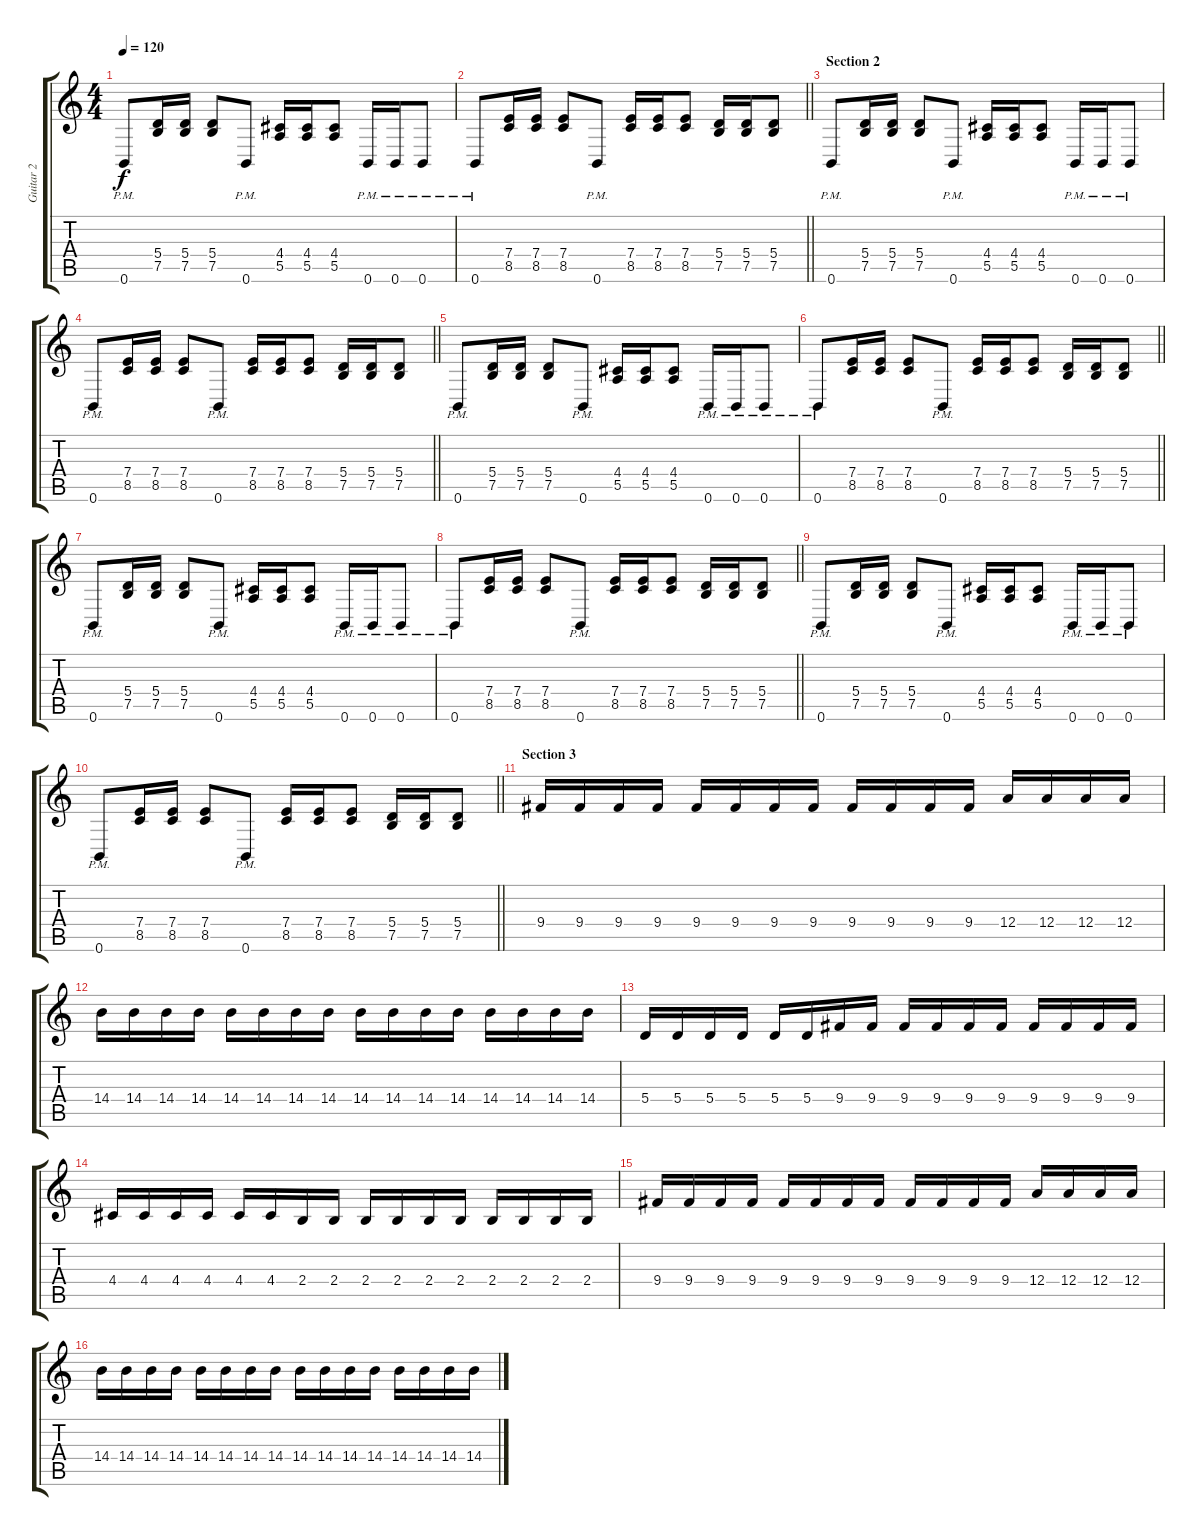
\track ("Guitar 2" "Guitar 2") {instrument overdrivenguitar}
\staff {score tabs}
\tuning (B3 Gb3 D3 A2 E2 B1) {hide}
\ts (4 4)
\tempo 120
\clef g2
\ks c
0.6{pm}.8{dy f} (5.4 7.5).16 (5.4 7.5).16 (5.4 7.5).8 0.6{pm}.8 (4.4 5.5).16 (4.4 5.5).16 (4.4 5.5).8 0.6{pm}.16 0.6{pm}.16 0.6{pm}.8 |
\barLineRight lightlight
0.6{pm}.8 (7.4 8.5).16 (7.4 8.5).16 (7.4 8.5).8 0.6{pm}.8 (7.4 8.5).16 (7.4 8.5).16 (7.4 8.5).8 (5.4 7.5).16 (5.4 7.5).16 (5.4 7.5).8 |
\section ("" "Section 2")
0.6{pm}.8 (5.4 7.5).16 (5.4 7.5).16 (5.4 7.5).8 0.6{pm}.8 (4.4 5.5).16 (4.4 5.5).16 (4.4 5.5).8 0.6{pm}.16 0.6{pm}.16 0.6{pm}.8 |
\barLineRight lightlight
0.6{pm}.8 (7.4 8.5).16 (7.4 8.5).16 (7.4 8.5).8 0.6{pm}.8 (7.4 8.5).16 (7.4 8.5).16 (7.4 8.5).8 (5.4 7.5).16 (5.4 7.5).16 (5.4 7.5).8 |
0.6{pm}.8 (5.4 7.5).16 (5.4 7.5).16 (5.4 7.5).8 0.6{pm}.8 (4.4 5.5).16 (4.4 5.5).16 (4.4 5.5).8 0.6{pm}.16 0.6{pm}.16 0.6{pm}.8 |
\barLineRight lightlight
0.6{pm}.8 (7.4 8.5).16 (7.4 8.5).16 (7.4 8.5).8 0.6{pm}.8 (7.4 8.5).16 (7.4 8.5).16 (7.4 8.5).8 (5.4 7.5).16 (5.4 7.5).16 (5.4 7.5).8 |
0.6{pm}.8 (5.4 7.5).16 (5.4 7.5).16 (5.4 7.5).8 0.6{pm}.8 (4.4 5.5).16 (4.4 5.5).16 (4.4 5.5).8 0.6{pm}.16 0.6{pm}.16 0.6{pm}.8 |
\barLineRight lightlight
0.6{pm}.8 (7.4 8.5).16 (7.4 8.5).16 (7.4 8.5).8 0.6{pm}.8 (7.4 8.5).16 (7.4 8.5).16 (7.4 8.5).8 (5.4 7.5).16 (5.4 7.5).16 (5.4 7.5).8 |
0.6{pm}.8 (5.4 7.5).16 (5.4 7.5).16 (5.4 7.5).8 0.6{pm}.8 (4.4 5.5).16 (4.4 5.5).16 (4.4 5.5).8 0.6{pm}.16 0.6{pm}.16 0.6{pm}.8 |
\barLineRight lightlight
0.6{pm}.8 (7.4 8.5).16 (7.4 8.5).16 (7.4 8.5).8 0.6{pm}.8 (7.4 8.5).16 (7.4 8.5).16 (7.4 8.5).8 (5.4 7.5).16 (5.4 7.5).16 (5.4 7.5).8 |
\section ("" "Section 3")
9.4.16 9.4.16 9.4.16 9.4.16 9.4.16 9.4.16 9.4.16 9.4.16 9.4.16 9.4.16 9.4.16 9.4.16 12.4.16 12.4.16 12.4.16 12.4.16 |
14.4.16 14.4.16 14.4.16 14.4.16 14.4.16 14.4.16 14.4.16 14.4.16 14.4.16 14.4.16 14.4.16 14.4.16 14.4.16 14.4.16 14.4.16 14.4.16 |
5.4.16 5.4.16 5.4.16 5.4.16 5.4.16 5.4.16 9.4.16 9.4.16 9.4.16 9.4.16 9.4.16 9.4.16 9.4.16 9.4.16 9.4.16 9.4.16 |
4.4.16 4.4.16 4.4.16 4.4.16 4.4.16 4.4.16 2.4.16 2.4.16 2.4.16 2.4.16 2.4.16 2.4.16 2.4.16 2.4.16 2.4.16 2.4.16 |
9.4.16 9.4.16 9.4.16 9.4.16 9.4.16 9.4.16 9.4.16 9.4.16 9.4.16 9.4.16 9.4.16 9.4.16 12.4.16 12.4.16 12.4.16 12.4.16 |
14.4.16 14.4.16 14.4.16 14.4.16 14.4.16 14.4.16 14.4.16 14.4.16 14.4.16 14.4.16 14.4.16 14.4.16 14.4.16 14.4.16 14.4.16 14.4.16
